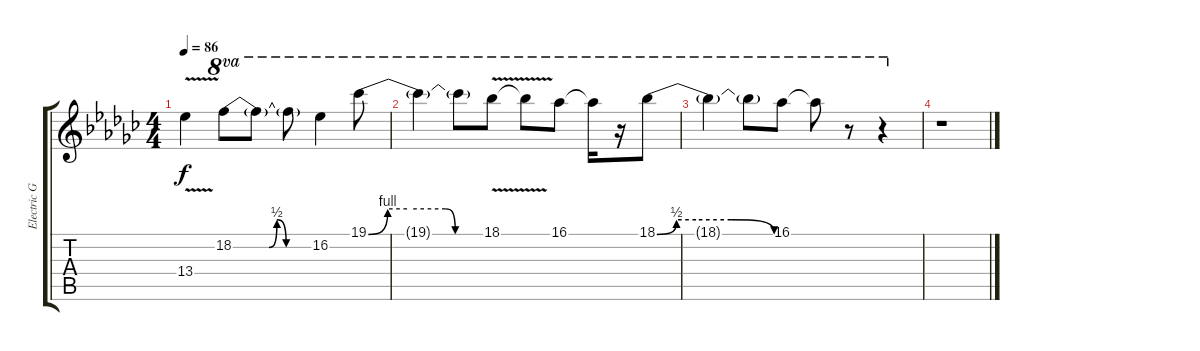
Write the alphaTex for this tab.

\track ("Electric Guitar VI" "Electric G") {instrument distortionguitar}
\staff {score tabs}
\tuning (E4 B3 G3 D3 A2 E2) {hide}
\ts (4 4)
\tempo 86
\clef g2
\ks gb
13.4{v t}.4{dy f} 18.2{be (custom 0 0 15 0 20 0 23 0 27 0 33 2 40 0 60 0)}.8{ot 8va} 18.2{t}.8{ot 8va} 18.2{t}.8{ot 8va} 16.2.4{ot 8va} 19.1{be (custom 0 0 10 4 20 4 40 4 45 0 60 0)}.8{ot 8va} |
19.1{t}.4{ot 8va} 19.1{t}.8{ot 8va} 18.1{v}.8{ot 8va} 18.1{v t}.8{ot 8va} 16.1.8{ot 8va} 16.1{t}.16{ot 8va} r.16{ot 8va} 18.1{be (custom 0 0 10 2 20 2 38 2 60 0)}.8{ot 8va} |
18.1{t}.4{ot 8va} 18.1{t}.8{ot 8va} 16.1.8{ot 8va} 16.1{t}.8{ot 8va} r.8{ot 8va} r.4{ot 8va} |
r.1
